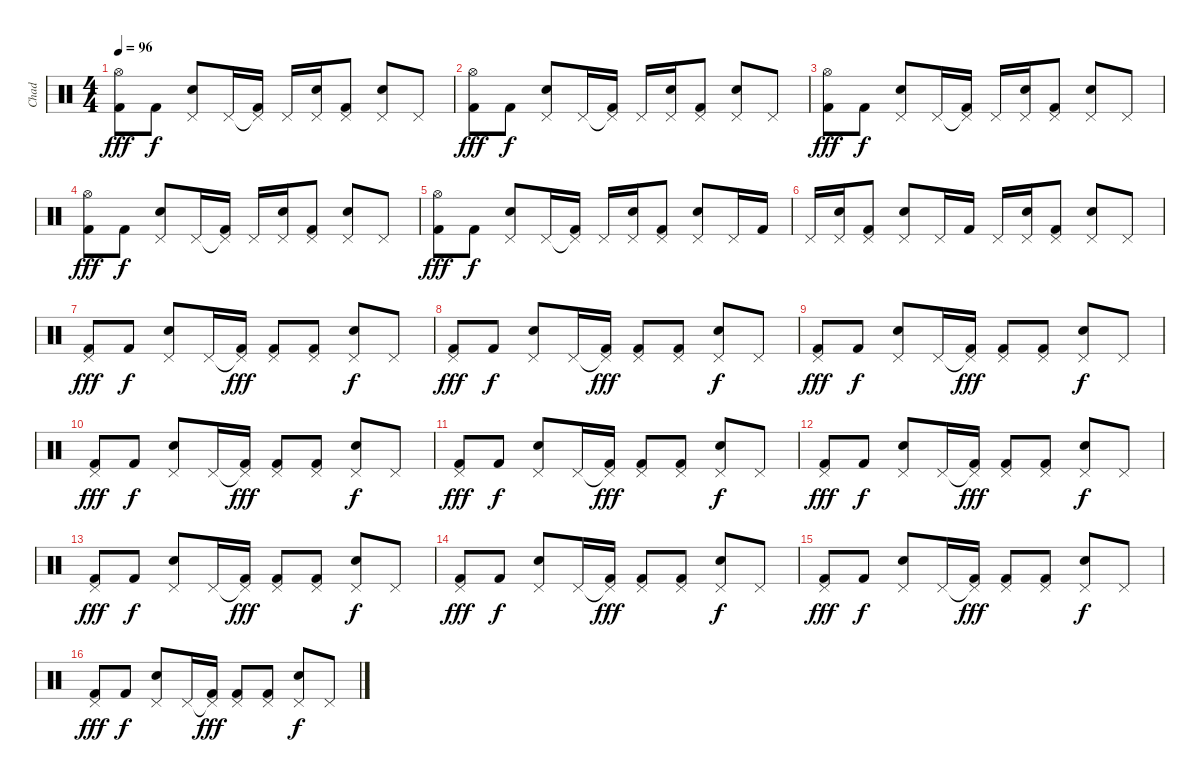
\track ("Chad" "Chad") {instrument percussion}
\staff {score}
\articulation defaults
\ts (4 4)
\tempo 96
\clef neutral
\ks c
("Hi-Hat (open)" "Kick (hit) 2").8{dy fff} "Kick (hit) 2".8{dy f} ("Pedal Hi-Hat (hit)" "Snare (hit) 2").8 "Pedal Hi-Hat (hit)".16 ("Pedal Hi-Hat (hit)"{t} "Kick (hit) 2").16 "Pedal Hi-Hat (hit)".16 ("Pedal Hi-Hat (hit)" "Snare (hit) 2").16 ("Pedal Hi-Hat (hit)" "Kick (hit) 2").8 ("Pedal Hi-Hat (hit)" "Snare (hit) 2").8 "Pedal Hi-Hat (hit)".8 |
("Hi-Hat (open)" "Kick (hit) 2").8{dy fff} "Kick (hit) 2".8{dy f} ("Pedal Hi-Hat (hit)" "Snare (hit) 2").8 "Pedal Hi-Hat (hit)".16 ("Pedal Hi-Hat (hit)"{t} "Kick (hit) 2").16 "Pedal Hi-Hat (hit)".16 ("Pedal Hi-Hat (hit)" "Snare (hit) 2").16 ("Pedal Hi-Hat (hit)" "Kick (hit) 2").8 ("Pedal Hi-Hat (hit)" "Snare (hit) 2").8 "Pedal Hi-Hat (hit)".8 |
("Hi-Hat (open)" "Kick (hit) 2").8{dy fff} "Kick (hit) 2".8{dy f} ("Pedal Hi-Hat (hit)" "Snare (hit) 2").8 "Pedal Hi-Hat (hit)".16 ("Pedal Hi-Hat (hit)"{t} "Kick (hit) 2").16 "Pedal Hi-Hat (hit)".16 ("Pedal Hi-Hat (hit)" "Snare (hit) 2").16 ("Pedal Hi-Hat (hit)" "Kick (hit) 2").8 ("Pedal Hi-Hat (hit)" "Snare (hit) 2").8 "Pedal Hi-Hat (hit)".8 |
("Hi-Hat (open)" "Kick (hit) 2").8{dy fff} "Kick (hit) 2".8{dy f} ("Pedal Hi-Hat (hit)" "Snare (hit) 2").8 "Pedal Hi-Hat (hit)".16 ("Pedal Hi-Hat (hit)"{t} "Kick (hit) 2").16 "Pedal Hi-Hat (hit)".16 ("Pedal Hi-Hat (hit)" "Snare (hit) 2").16 ("Pedal Hi-Hat (hit)" "Kick (hit) 2").8 ("Pedal Hi-Hat (hit)" "Snare (hit) 2").8 "Pedal Hi-Hat (hit)".8 |
("Hi-Hat (open)" "Kick (hit) 2").8{dy fff} "Kick (hit) 2".8{dy f} ("Pedal Hi-Hat (hit)" "Snare (hit) 2").8 "Pedal Hi-Hat (hit)".16 ("Pedal Hi-Hat (hit)"{t} "Kick (hit) 2").16 "Pedal Hi-Hat (hit)".16 ("Pedal Hi-Hat (hit)" "Snare (hit) 2").16 ("Pedal Hi-Hat (hit)" "Kick (hit) 2").8 ("Pedal Hi-Hat (hit)" "Snare (hit) 2").8 "Pedal Hi-Hat (hit)".16 "Kick (hit) 2".16 |
"Pedal Hi-Hat (hit)".16 ("Pedal Hi-Hat (hit)" "Snare (hit) 2").16 ("Pedal Hi-Hat (hit)" "Kick (hit) 2").8 ("Pedal Hi-Hat (hit)" "Snare (hit) 2").8 "Pedal Hi-Hat (hit)".16 "Kick (hit) 2".16 "Pedal Hi-Hat (hit)".16 ("Pedal Hi-Hat (hit)" "Snare (hit) 2").16 ("Pedal Hi-Hat (hit)" "Kick (hit) 2").8 ("Pedal Hi-Hat (hit)" "Snare (hit) 2").8 "Pedal Hi-Hat (hit)".8 |
("Pedal Hi-Hat (hit)" "Kick (hit) 2").8{dy fff} "Kick (hit) 2".8{dy f} ("Pedal Hi-Hat (hit)" "Snare (hit) 2").8 "Pedal Hi-Hat (hit)".16 ("Pedal Hi-Hat (hit)"{t} "Kick (hit) 2").16{dy fff} ("Pedal Hi-Hat (hit)" "Kick (hit) 2").8 ("Pedal Hi-Hat (hit)" "Kick (hit) 2").8 ("Pedal Hi-Hat (hit)" "Snare (hit) 2").8{dy f} "Pedal Hi-Hat (hit)".8 |
("Pedal Hi-Hat (hit)" "Kick (hit) 2").8{dy fff} "Kick (hit) 2".8{dy f} ("Pedal Hi-Hat (hit)" "Snare (hit) 2").8 "Pedal Hi-Hat (hit)".16 ("Pedal Hi-Hat (hit)"{t} "Kick (hit) 2").16{dy fff} ("Pedal Hi-Hat (hit)" "Kick (hit) 2").8 ("Pedal Hi-Hat (hit)" "Kick (hit) 2").8 ("Pedal Hi-Hat (hit)" "Snare (hit) 2").8{dy f} "Pedal Hi-Hat (hit)".8 |
("Pedal Hi-Hat (hit)" "Kick (hit) 2").8{dy fff} "Kick (hit) 2".8{dy f} ("Pedal Hi-Hat (hit)" "Snare (hit) 2").8 "Pedal Hi-Hat (hit)".16 ("Pedal Hi-Hat (hit)"{t} "Kick (hit) 2").16{dy fff} ("Pedal Hi-Hat (hit)" "Kick (hit) 2").8 ("Pedal Hi-Hat (hit)" "Kick (hit) 2").8 ("Pedal Hi-Hat (hit)" "Snare (hit) 2").8{dy f} "Pedal Hi-Hat (hit)".8 |
("Pedal Hi-Hat (hit)" "Kick (hit) 2").8{dy fff} "Kick (hit) 2".8{dy f} ("Pedal Hi-Hat (hit)" "Snare (hit) 2").8 "Pedal Hi-Hat (hit)".16 ("Pedal Hi-Hat (hit)"{t} "Kick (hit) 2").16{dy fff} ("Pedal Hi-Hat (hit)" "Kick (hit) 2").8 ("Pedal Hi-Hat (hit)" "Kick (hit) 2").8 ("Pedal Hi-Hat (hit)" "Snare (hit) 2").8{dy f} "Pedal Hi-Hat (hit)".8 |
("Pedal Hi-Hat (hit)" "Kick (hit) 2").8{dy fff} "Kick (hit) 2".8{dy f} ("Pedal Hi-Hat (hit)" "Snare (hit) 2").8 "Pedal Hi-Hat (hit)".16 ("Pedal Hi-Hat (hit)"{t} "Kick (hit) 2").16{dy fff} ("Pedal Hi-Hat (hit)" "Kick (hit) 2").8 ("Pedal Hi-Hat (hit)" "Kick (hit) 2").8 ("Pedal Hi-Hat (hit)" "Snare (hit) 2").8{dy f} "Pedal Hi-Hat (hit)".8 |
("Pedal Hi-Hat (hit)" "Kick (hit) 2").8{dy fff} "Kick (hit) 2".8{dy f} ("Pedal Hi-Hat (hit)" "Snare (hit) 2").8 "Pedal Hi-Hat (hit)".16 ("Pedal Hi-Hat (hit)"{t} "Kick (hit) 2").16{dy fff} ("Pedal Hi-Hat (hit)" "Kick (hit) 2").8 ("Pedal Hi-Hat (hit)" "Kick (hit) 2").8 ("Pedal Hi-Hat (hit)" "Snare (hit) 2").8{dy f} "Pedal Hi-Hat (hit)".8 |
("Pedal Hi-Hat (hit)" "Kick (hit) 2").8{dy fff} "Kick (hit) 2".8{dy f} ("Pedal Hi-Hat (hit)" "Snare (hit) 2").8 "Pedal Hi-Hat (hit)".16 ("Pedal Hi-Hat (hit)"{t} "Kick (hit) 2").16{dy fff} ("Pedal Hi-Hat (hit)" "Kick (hit) 2").8 ("Pedal Hi-Hat (hit)" "Kick (hit) 2").8 ("Pedal Hi-Hat (hit)" "Snare (hit) 2").8{dy f} "Pedal Hi-Hat (hit)".8 |
("Pedal Hi-Hat (hit)" "Kick (hit) 2").8{dy fff} "Kick (hit) 2".8{dy f} ("Pedal Hi-Hat (hit)" "Snare (hit) 2").8 "Pedal Hi-Hat (hit)".16 ("Pedal Hi-Hat (hit)"{t} "Kick (hit) 2").16{dy fff} ("Pedal Hi-Hat (hit)" "Kick (hit) 2").8 ("Pedal Hi-Hat (hit)" "Kick (hit) 2").8 ("Pedal Hi-Hat (hit)" "Snare (hit) 2").8{dy f} "Pedal Hi-Hat (hit)".8 |
("Pedal Hi-Hat (hit)" "Kick (hit) 2").8{dy fff} "Kick (hit) 2".8{dy f} ("Pedal Hi-Hat (hit)" "Snare (hit) 2").8 "Pedal Hi-Hat (hit)".16 ("Pedal Hi-Hat (hit)"{t} "Kick (hit) 2").16{dy fff} ("Pedal Hi-Hat (hit)" "Kick (hit) 2").8 ("Pedal Hi-Hat (hit)" "Kick (hit) 2").8 ("Pedal Hi-Hat (hit)" "Snare (hit) 2").8{dy f} "Pedal Hi-Hat (hit)".8 |
("Pedal Hi-Hat (hit)" "Kick (hit) 2").8{dy fff} "Kick (hit) 2".8{dy f} ("Pedal Hi-Hat (hit)" "Snare (hit) 2").8 "Pedal Hi-Hat (hit)".16 ("Pedal Hi-Hat (hit)"{t} "Kick (hit) 2").16{dy fff} ("Pedal Hi-Hat (hit)" "Kick (hit) 2").8 ("Pedal Hi-Hat (hit)" "Kick (hit) 2").8 ("Pedal Hi-Hat (hit)" "Snare (hit) 2").8{dy f} "Pedal Hi-Hat (hit)".8
